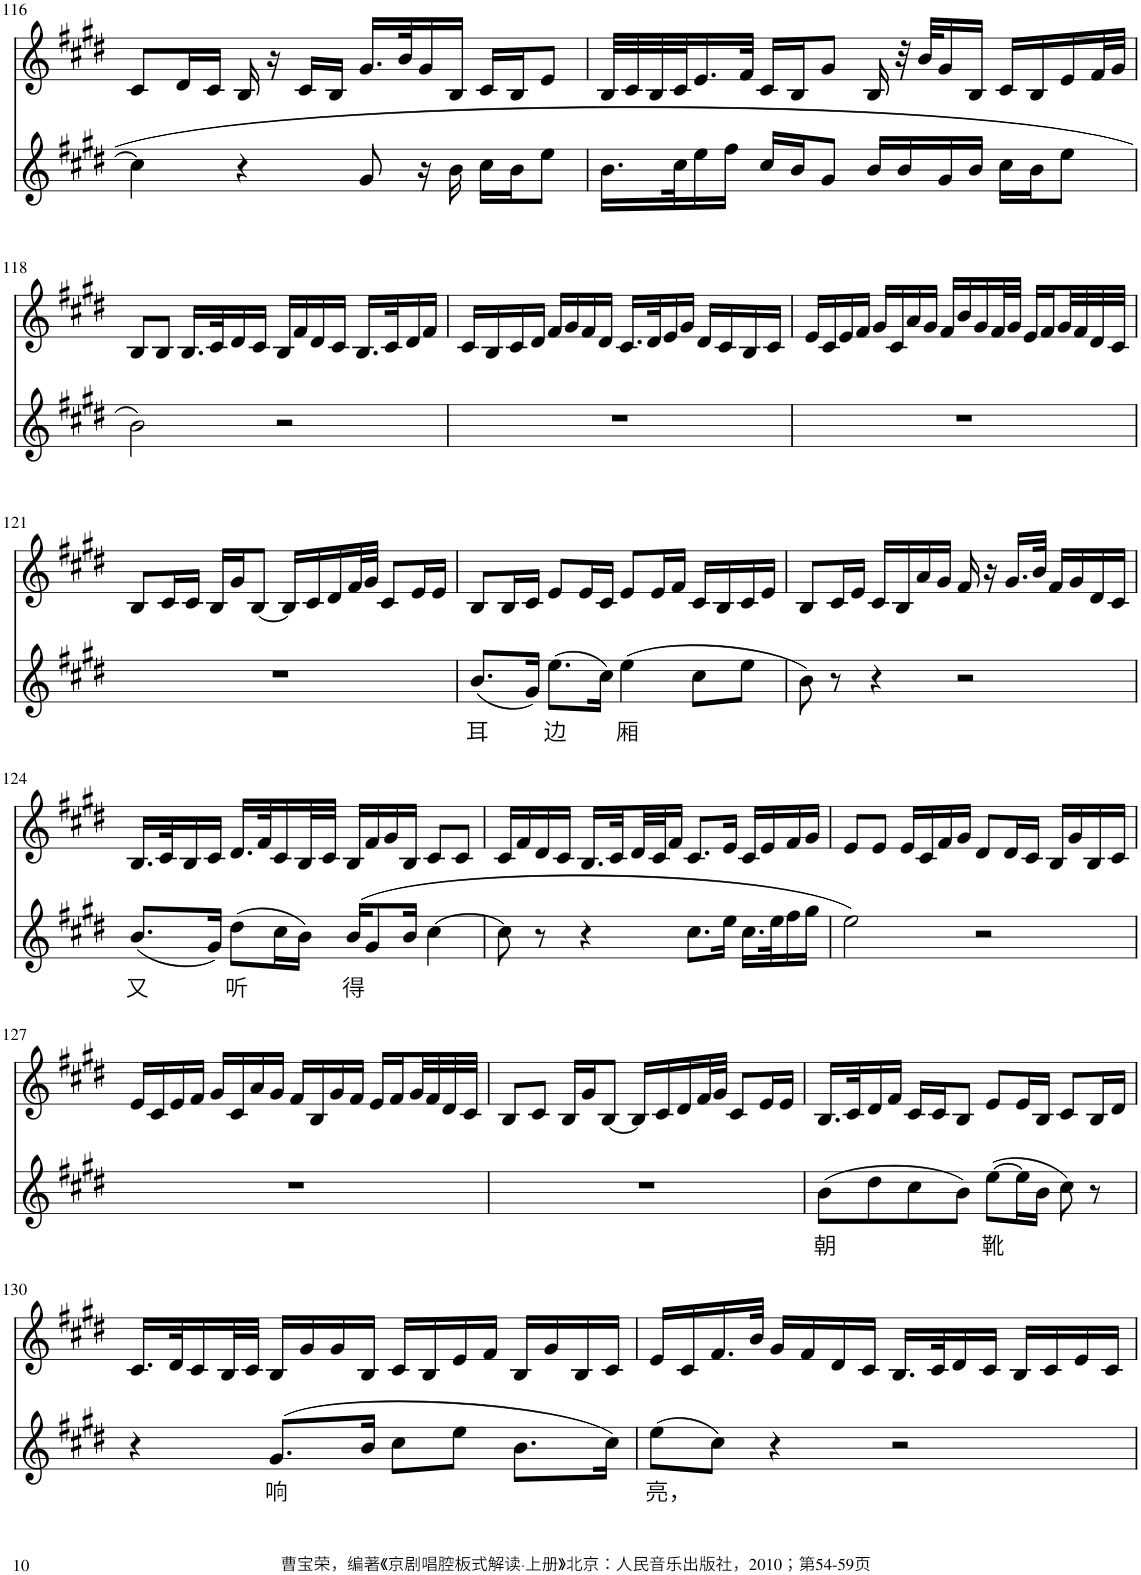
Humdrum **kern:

**kern	**text	**kern
*part2	*part2	*part1
*staff2	*staff2	*staff1
*I"Piano	*	*I"Piano
*I'Pno	*	*I'Pno
!!LO:PB:g=z
*clefG2	*	*clefG2
*k[f#c#g#d#]	*	*k[f#c#g#d#]
*M4/4	*	*M4/4
=116	=116	=116
4cc#\]	.	8c#/L
.	.	16d#/L
.	.	16c#/JJ
4r	.	16B/
.	.	16r
.	.	16c#/LL
.	.	16B/JJ
8g#/	.	16.g#/LL
.	.	32b/K
16r	.	16g#/
16b\	.	16B/JJ
16cc#\LL	.	16c#/LL
16b\J	.	16B/J
8ee\J	.	8e/J
=117	=117	=117
16.b\LL	.	32B/LLL
.	.	32c#/
.	.	32B/
32cc#\K	.	32c#/J
16ee\	.	16.e/
16ff#\JJ	.	.
.	.	32f#/JJk
16cc#/LL	.	16c#/LL
16b/J	.	16B/J
8g#/J	.	8g#/J
16b/LL	.	16B/
16b/	.	32r
.	.	32b/KLL
16g#/	.	16g#/
16b/JJ	.	16B/JJ
16cc#\LL	.	16c#/LL
16b\J	.	16B/
8ee\J	.	16e/
.	.	32f#/L
.	.	32g#/JJJ
!!LO:LB:g=z
=118	=118	=118
2b\	.	8B/L
.	.	8B/J
.	.	16.B/LL
.	.	32c#/K
.	.	16d#/
.	.	16c#/JJ
2r	.	16B/LL
.	.	16f#/
.	.	16d#/
.	.	16c#/JJ
.	.	16.B/LL
.	.	32c#/K
.	.	16d#/
.	.	16f#/JJ
=119	=119	=119
1r	.	16c#/LL
.	.	16B/
.	.	16c#/
.	.	16d#/JJ
.	.	16f#/LL
.	.	16g#/
.	.	16f#/
.	.	16d#/JJ
.	.	16.c#/LL
.	.	32d#/K
.	.	16e/
.	.	16g#/JJ
.	.	16d#/LL
.	.	16c#/
.	.	16B/
.	.	16c#/JJ
=120	=120	=120
1r	.	16e/LL
.	.	16c#/
.	.	16e/
.	.	16f#/JJ
.	.	16g#/LL
.	.	16c#/
.	.	16a/
.	.	16g#/JJ
.	.	16f#/LL
.	.	16b/
.	.	16g#/
.	.	32f#/L
.	.	32g#/JJJ
.	.	16e/LL
.	.	16f#/
.	.	32g#/L
.	.	32f#/
.	.	32d#/
.	.	32c#/JJJ
!!LO:LB:g=z
=121	=121	=121
1r	.	8B/L
.	.	16c#/L
.	.	16c#/JJ
.	.	16B/LL
.	.	16g#/J
.	.	[8B/J
.	.	16B/LL]
.	.	16c#/
.	.	16d#/
.	.	32f#/L
.	.	32g#/JJJ
.	.	8c#/L
.	.	16e/L
.	.	16e/JJ
=122	=122	=122
!	!LO:LY:b	!
(8.b/L	耳	8B/L
.	.	16B/L
16g#/Jk)	.	16c#/JJ
!	!LO:LY:b	!
(8.ee\L	边	8e/L
.	.	16e/L
16cc#\Jk)	.	16c#/JJ
!	!LO:LY:b	!
(4ee\	厢	8e/L
.	.	16e/L
.	.	16f#/JJ
8cc#\L	.	16c#/LL
.	.	16B/
8ee\J	.	16c#/
.	.	16e/JJ
=123	=123	=123
8b\)	.	8B/L
8r	.	16c#/L
.	.	16e/JJ
4r	.	16c#/LL
.	.	16B/
.	.	16a/
.	.	16g#/JJ
2r	.	16f#/
.	.	16r
.	.	16.g#/LL
.	.	32b/JJk
.	.	16f#/LL
.	.	16g#/
.	.	16d#/
.	.	16c#/JJ
!!LO:LB:g=z
=124	=124	=124
!	!LO:LY:b	!
(8.b/L	又	16.B/LL
.	.	32c#/K
.	.	16B/
16g#/Jk)	.	16c#/JJ
!	!LO:LY:b	!
(8dd#\L	听	16.d#/LL
.	.	32f#/K
16cc#\L	.	16c#/
16b\JJ)	.	32B/L
.	.	32c#/JJJ
!	!LO:LY:b	!
(16b/KL	得	16B/LL
8g#/	.	16f#/
.	.	16g#/
16b/Jk	.	16B/JJ
[4cc#\	.	8c#/L
.	.	8c#/J
=125	=125	=125
8cc#\]	.	16c#/LL
.	.	16f#/
8r	.	16d#/
.	.	16c#/JJ
4r	.	16.B/LL
.	.	32c#/L
.	.	32d#/
.	.	32c#/J
.	.	16f#/JJ
8.cc#\L	.	8.c#/L
16ee\Jk	.	16e/Jk
16.cc#\LL	.	16c#/LL
.	.	16e/
32ee\K	.	.
16ff#\	.	16f#/
16gg#\JJ	.	16g#/JJ
=126	=126	=126
2ee\)	.	8e/L
.	.	8e/J
.	.	16e/LL
.	.	16c#/
.	.	16f#/
.	.	16g#/JJ
2r	.	8d#/L
.	.	16d#/L
.	.	16c#/JJ
.	.	16B/LL
.	.	16g#/
.	.	16B/
.	.	16c#/JJ
!!LO:LB:g=z
=127	=127	=127
1r	.	16e/LL
.	.	16c#/
.	.	16e/
.	.	16f#/JJ
.	.	16g#/LL
.	.	16c#/
.	.	16a/
.	.	16g#/JJ
.	.	16f#/LL
.	.	16B/
.	.	16g#/
.	.	16f#/JJ
.	.	16e/LL
.	.	16f#/
.	.	32g#/L
.	.	32f#/
.	.	32d#/
.	.	32c#/JJJ
=128	=128	=128
1r	.	8B/L
.	.	8c#/J
.	.	16B/LL
.	.	16g#/J
.	.	[8B/J
.	.	16B/LL]
.	.	16c#/
.	.	16d#/
.	.	32f#/L
.	.	32g#/JJJ
.	.	8c#/L
.	.	16e/L
.	.	16e/JJ
=129	=129	=129
!	!LO:LY:b	!
(8b\L	朝	16.B/LL
.	.	32c#/K
8dd#\	.	16d#/
.	.	16f#/JJ
8cc#\	.	16c#/LL
.	.	16c#/J
8b\J)	.	8B/J
!	!LO:LY:b	!
([8ee\L	靴	8e/L
16ee\L]	.	16e/L
16b\JJ	.	16B/JJ
8cc#\)	.	8c#/L
8r	.	16B/L
.	.	16d#/JJ
!!LO:LB:g=z
=130	=130	=130
4r	.	16.c#/LL
.	.	32d#/K
.	.	16c#/
.	.	32B/L
.	.	32c#/JJJ
!	!LO:LY:b	!
(8.g#/L	响	16B/LL
.	.	16g#/
.	.	16g#/
16b/Jk	.	16B/JJ
8cc#\L	.	16c#/LL
.	.	16B/
8ee\J	.	16e/
.	.	16f#/JJ
8.b\L	.	16B/LL
.	.	16g#/
.	.	16B/
16cc#\Jk)	.	16c#/JJ
=131	=131	=131
!	!LO:LY:b	!
(8ee\L	亮，	16e/LL
.	.	16c#/
8cc#\J)	.	16.f#/
.	.	32b/JJk
4r	.	16g#/LL
.	.	16f#/
.	.	16d#/
.	.	16c#/JJ
2r	.	16.B/LL
.	.	32c#/K
.	.	16d#/
.	.	16c#/JJ
.	.	16B/LL
.	.	16c#/
.	.	16e/
.	.	16c#/JJ
=	=	=
*-	*-	*-
